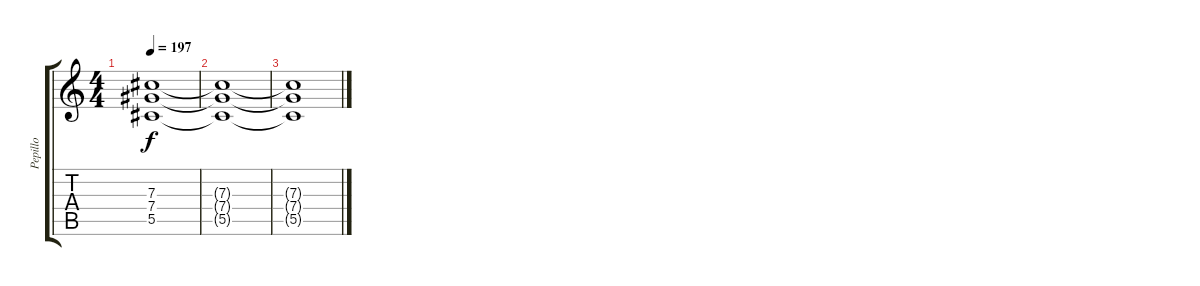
\track ("Pepillo" "Pepillo") {instrument distortionguitar}
\staff {score tabs}
\tuning (Eb4 Bb3 Gb3 Db3 Ab2 Eb2) {hide}
\ts (4 4)
\tempo 197
\clef g2
\ks c
(7.3{t} 7.4{t} 5.5{t}).1{dy f} |
(7.3{t} 7.4{t} 5.5{t}).1 |
(7.3{t} 7.4{t} 5.5{t}).1
